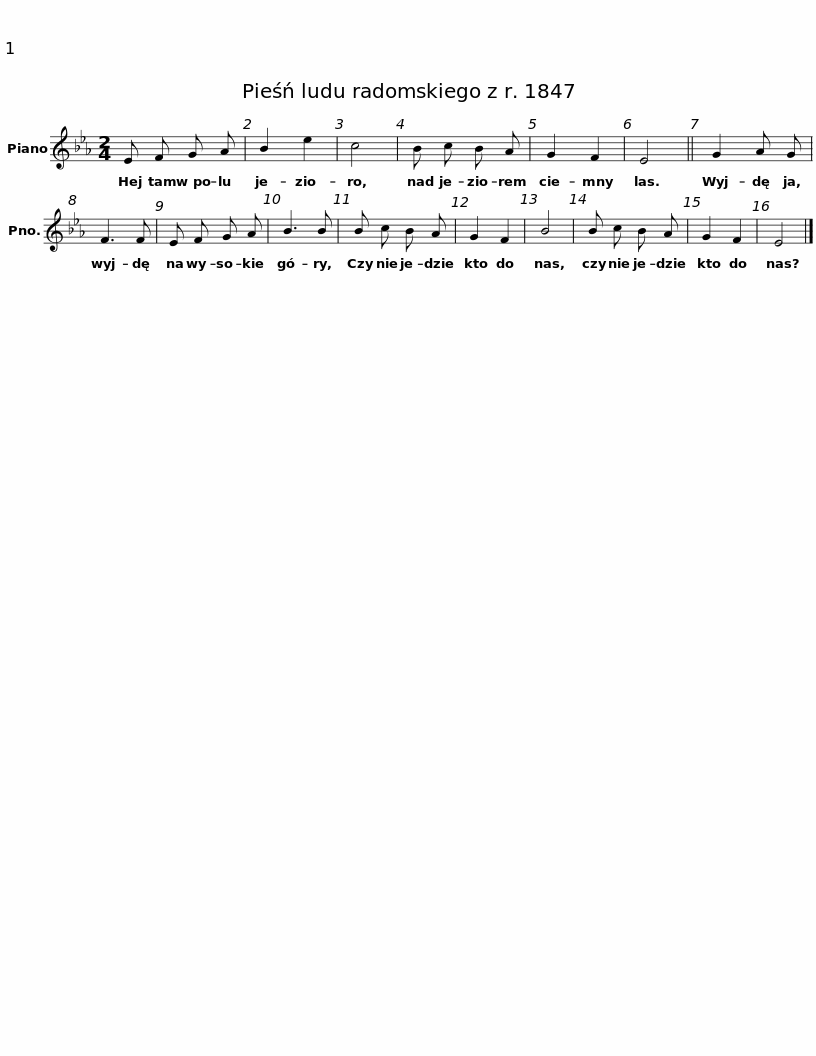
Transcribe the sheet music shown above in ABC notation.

X:1
L:1/8
M:2/4
I:linebreak $
K:Eb
V:1 treble
V:1
 E F G A | B2 e2 | c4 | B c B A | G2 F2 | %5
 E4 || G2 A G | F3 F |$ E F G A | B3 B | %10
 B c B A | G2 F2 | B4 | B c B A | G2 F2 | %15
 E4 |] %16
